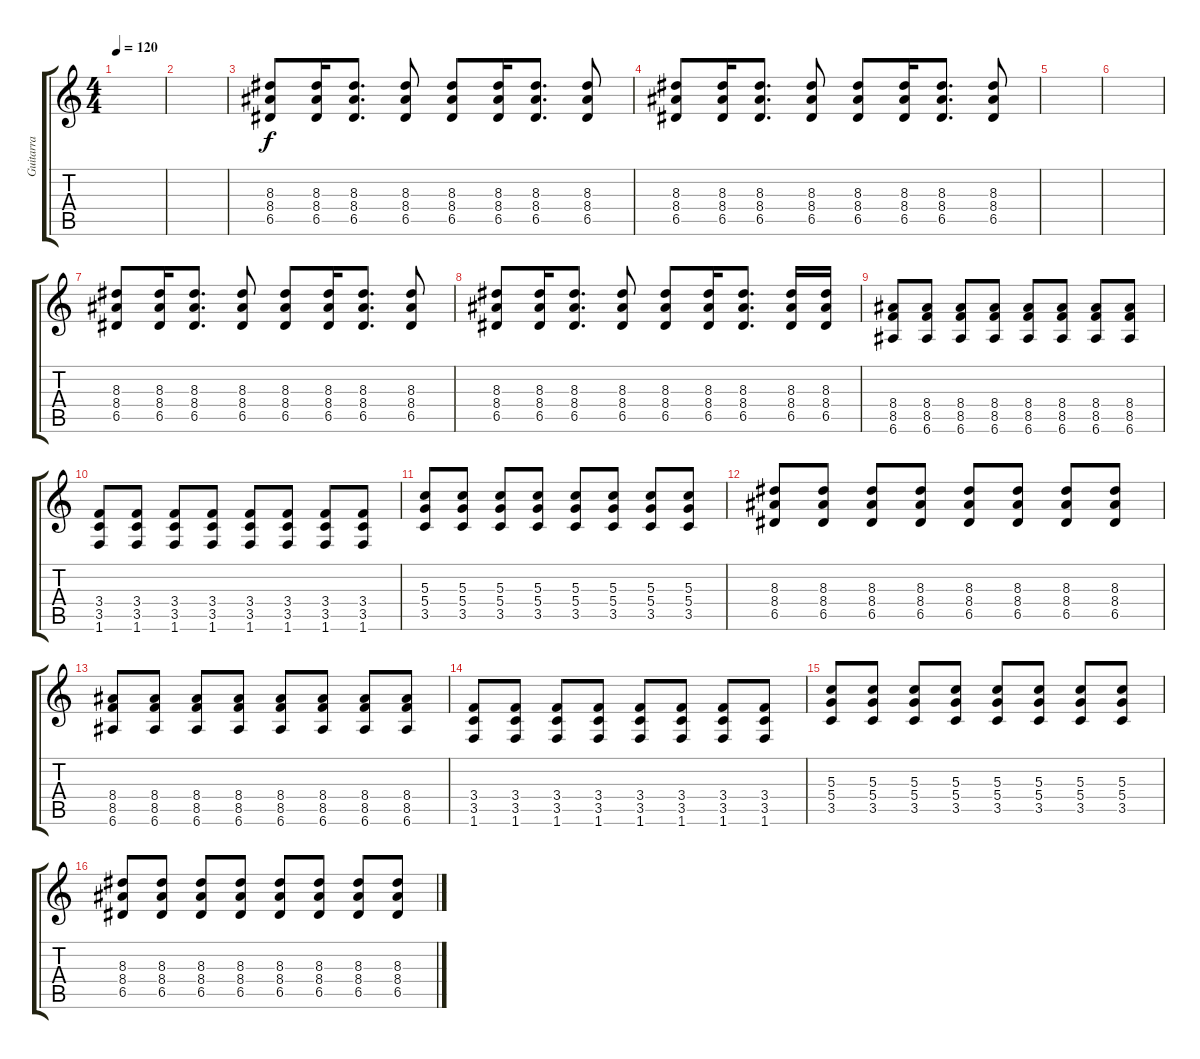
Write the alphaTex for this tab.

\track ("Guitarra" "Guitarra") {instrument distortionguitar}
\staff {score tabs}
\tuning (E4 B3 G3 D3 A2 E2) {hide}
\ts (4 4)
\tempo 120
\clef g2
\ks c
|
|
(8.3 8.4 6.5).8 (8.3 8.4 6.5).16 (8.3 8.4 6.5).8{d} (8.3 8.4 6.5).8 (8.3 8.4 6.5).8 (8.3 8.4 6.5).16 (8.3 8.4 6.5).8{d} (8.3 8.4 6.5).8 |
(8.3 8.4 6.5).8 (8.3 8.4 6.5).16 (8.3 8.4 6.5).8{d} (8.3 8.4 6.5).8 (8.3 8.4 6.5).8 (8.3 8.4 6.5).16 (8.3 8.4 6.5).8{d} (8.3 8.4 6.5).8 |
|
|
(8.3 8.4 6.5).8 (8.3 8.4 6.5).16 (8.3 8.4 6.5).8{d} (8.3 8.4 6.5).8 (8.3 8.4 6.5).8 (8.3 8.4 6.5).16 (8.3 8.4 6.5).8{d} (8.3 8.4 6.5).8 |
(8.3 8.4 6.5).8 (8.3 8.4 6.5).16 (8.3 8.4 6.5).8{d} (8.3 8.4 6.5).8 (8.3 8.4 6.5).8 (8.3 8.4 6.5).16 (8.3 8.4 6.5).8{d} (8.3 8.4 6.5).16 (8.3 8.4 6.5).16 |
(8.4 8.5 6.6).8 (8.4 8.5 6.6).8 (8.4 8.5 6.6).8 (8.4 8.5 6.6).8 (8.4 8.5 6.6).8 (8.4 8.5 6.6).8 (8.4 8.5 6.6).8 (8.4 8.5 6.6).8 |
(3.4 3.5 1.6).8 (3.4 3.5 1.6).8 (3.4 3.5 1.6).8 (3.4 3.5 1.6).8 (3.4 3.5 1.6).8 (3.4 3.5 1.6).8 (3.4 3.5 1.6).8 (3.4 3.5 1.6).8 |
(5.3 5.4 3.5).8 (5.3 5.4 3.5).8 (5.3 5.4 3.5).8 (5.3 5.4 3.5).8 (5.3 5.4 3.5).8 (5.3 5.4 3.5).8 (5.3 5.4 3.5).8 (5.3 5.4 3.5).8 |
(8.3 8.4 6.5).8 (8.3 8.4 6.5).8 (8.3 8.4 6.5).8 (8.3 8.4 6.5).8 (8.3 8.4 6.5).8 (8.3 8.4 6.5).8 (8.3 8.4 6.5).8 (8.3 8.4 6.5).8 |
(8.4 8.5 6.6).8 (8.4 8.5 6.6).8 (8.4 8.5 6.6).8 (8.4 8.5 6.6).8 (8.4 8.5 6.6).8 (8.4 8.5 6.6).8 (8.4 8.5 6.6).8 (8.4 8.5 6.6).8 |
(3.4 3.5 1.6).8 (3.4 3.5 1.6).8 (3.4 3.5 1.6).8 (3.4 3.5 1.6).8 (3.4 3.5 1.6).8 (3.4 3.5 1.6).8 (3.4 3.5 1.6).8 (3.4 3.5 1.6).8 |
(5.3 5.4 3.5).8 (5.3 5.4 3.5).8 (5.3 5.4 3.5).8 (5.3 5.4 3.5).8 (5.3 5.4 3.5).8 (5.3 5.4 3.5).8 (5.3 5.4 3.5).8 (5.3 5.4 3.5).8 |
(8.3 8.4 6.5).8 (8.3 8.4 6.5).8 (8.3 8.4 6.5).8 (8.3 8.4 6.5).8 (8.3 8.4 6.5).8 (8.3 8.4 6.5).8 (8.3 8.4 6.5).8 (8.3 8.4 6.5).8
